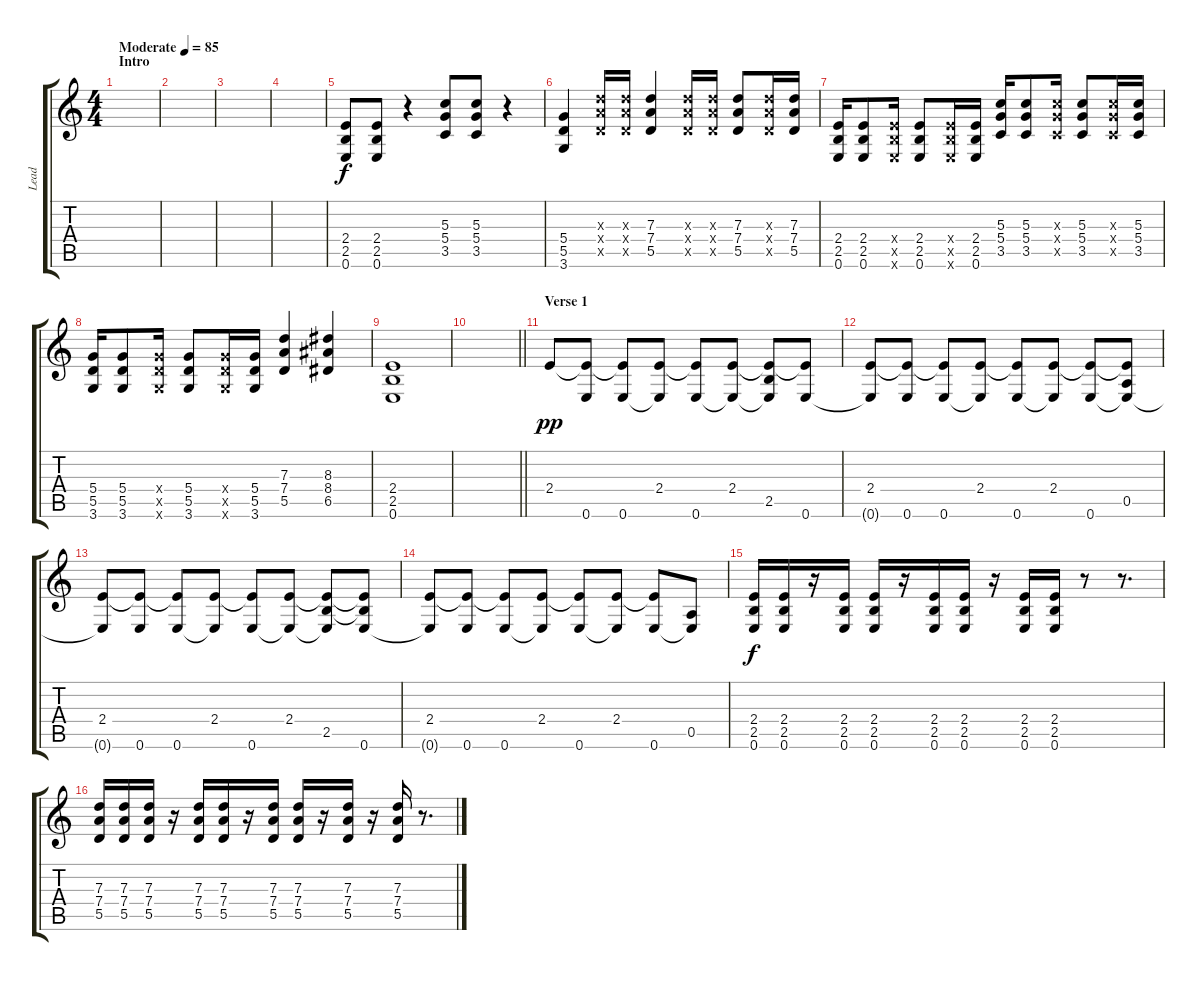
\track ("Lead" "Lead") {instrument distortionguitar}
\staff {score tabs}
\tuning (E4 B3 G3 D3 A2 E2) {hide}
\ts (4 4)
\section ("" "Intro")
\tempo (85 "Moderate")
\clef g2
\ks c
|
|
|
|
(2.4 2.5 0.6).8 (2.4 2.5 0.6).8 r.4 (5.3 5.4 3.5).8 (5.3 5.4 3.5).8 r.4 |
(5.4 5.5 3.6).4 (7.3{x} 7.4{x} 5.5{x}).16 (7.3{x} 7.4{x} 5.5{x}).16 (7.3 7.4 5.5).4 (7.3{x} 7.4{x} 5.5{x}).16 (7.3{x} 7.4{x} 5.5{x}).16 (7.3 7.4 5.5).8 (7.3{x} 7.4{x} 5.5{x}).16 (7.3 7.4 5.5).16 |
(2.4 2.5 0.6).16 (2.4 2.5 0.6).8 (2.4{x} 2.5{x} 0.6{x}).16 (2.4 2.5 0.6).8 (2.4{x} 2.5{x} 0.6{x}).16 (2.4 2.5 0.6).16 (5.3 5.4 3.5).16 (5.3 5.4 3.5).8 (5.3{x} 5.4{x} 3.5{x}).16 (5.3 5.4 3.5).8 (5.3{x} 5.4{x} 3.5{x}).16 (5.3 5.4 3.5).16 |
(5.4 5.5 3.6).16 (5.4 5.5 3.6).8 (5.4{x} 5.5{x} 3.6{x}).16 (5.4 5.5 3.6).8 (5.4{x} 5.5{x} 3.6{x}).16 (5.4 5.5 3.6).16 (7.3 7.4 5.5).4 (8.3 8.4 6.5).4 |
(2.4 2.5 0.6).1 |
\barLineRight lightlight
|
\section ("" "Verse 1")
2.4.8{dy pp} (2.4{t} 0.6).8 (2.4{t} 0.6).8 (2.4 0.6{t}).8 (2.4{t} 0.6).8 (2.4 0.6{t}).8 (2.4{t} 2.5 0.6{t}).8 (2.4{t} 0.6).8 |
(2.4 0.6{t}).8 (2.4{t} 0.6).8 (2.4{t} 0.6).8 (2.4 0.6{t}).8 (2.4{t} 0.6).8 (2.4 0.6{t}).8 (2.4{t} 0.6).8 (2.4{t} 0.5 0.6{t}).8 |
(2.4 0.6{t}).8 (2.4{t} 0.6).8 (2.4{t} 0.6).8 (2.4 0.6{t}).8 (2.4{t} 0.6).8 (2.4 0.6{t}).8 (2.4{t} 2.5 0.6{t}).8 (2.4{t} 2.5{t} 0.6).8 |
(2.4 0.6{t}).8 (2.4{t} 0.6).8 (2.4{t} 0.6).8 (2.4 0.6{t}).8 (2.4{t} 0.6).8 (2.4 0.6{t}).8 (2.4{t} 0.6).8 (0.5 0.6{t}).8 |
(2.4 2.5 0.6).16{dy f} (2.4 2.5 0.6).16 r.16 (2.4 2.5 0.6).16 (2.4 2.5 0.6).16 r.16 (2.4 2.5 0.6).16 (2.4 2.5 0.6).16 r.16 (2.4 2.5 0.6).16 (2.4 2.5 0.6).16 r.8 r.8{d} |
(7.3 7.4 5.5).16 (7.3 7.4 5.5).16 (7.3 7.4 5.5).16 r.16 (7.3 7.4 5.5).16 (7.3 7.4 5.5).16 r.16 (7.3 7.4 5.5).16 (7.3 7.4 5.5).16 r.16 (7.3 7.4 5.5).16 r.16 (7.3 7.4 5.5).16 r.8{d}
